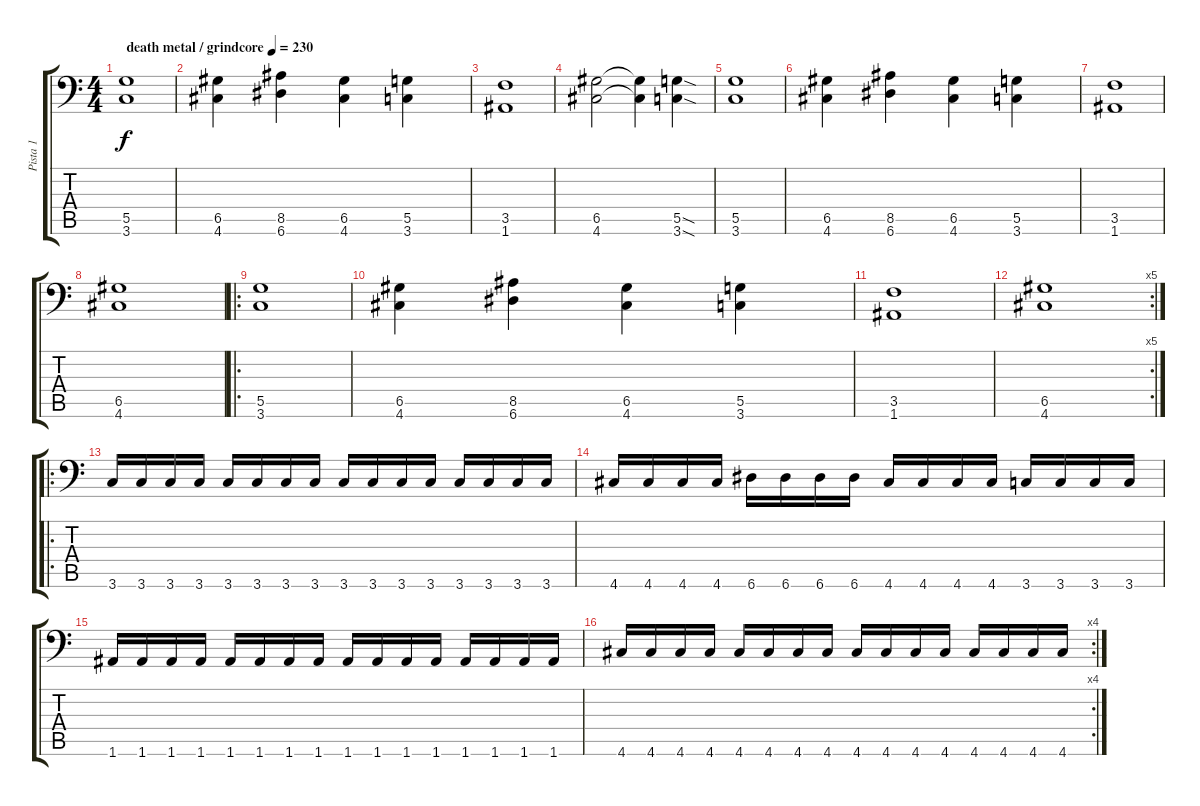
\track ("Pista 1" "Pista 1") {instrument distortionguitar}
\staff {score tabs}
\tuning (A3 E3 C3 G2 D2 A1) {hide}
\ts (4 4)
\tempo (230 "death metal / grindcore")
\clef f4
\ks c
(5.5 3.6).1{dy f instrument distortionguitar} |
(6.5 4.6).4 (8.5 6.6).4 (6.5 4.6).4 (5.5 3.6).4 |
(3.5 1.6).1 |
(6.5 4.6).2 (6.5{t} 4.6{t}).4 (5.5{sod} 3.6{sod}).4 |
(5.5 3.6).1 |
(6.5 4.6).4 (8.5 6.6).4 (6.5 4.6).4 (5.5 3.6).4 |
(3.5 1.6).1 |
(6.5 4.6).1 |
\ro
(5.5 3.6).1 |
(6.5 4.6).4 (8.5 6.6).4 (6.5 4.6).4 (5.5 3.6).4 |
(3.5 1.6).1 |
\rc 5
(6.5 4.6).1 |
\ro
3.6.16 3.6.16 3.6.16 3.6.16 3.6.16 3.6.16 3.6.16 3.6.16 3.6.16 3.6.16 3.6.16 3.6.16 3.6.16 3.6.16 3.6.16 3.6.16 |
4.6.16 4.6.16 4.6.16 4.6.16 6.6.16 6.6.16 6.6.16 6.6.16 4.6.16 4.6.16 4.6.16 4.6.16 3.6.16 3.6.16 3.6.16 3.6.16 |
1.6.16 1.6.16 1.6.16 1.6.16 1.6.16 1.6.16 1.6.16 1.6.16 1.6.16 1.6.16 1.6.16 1.6.16 1.6.16 1.6.16 1.6.16 1.6.16 |
\rc 4
4.6.16 4.6.16 4.6.16 4.6.16 4.6.16 4.6.16 4.6.16 4.6.16 4.6.16 4.6.16 4.6.16 4.6.16 4.6.16 4.6.16 4.6.16 4.6.16
